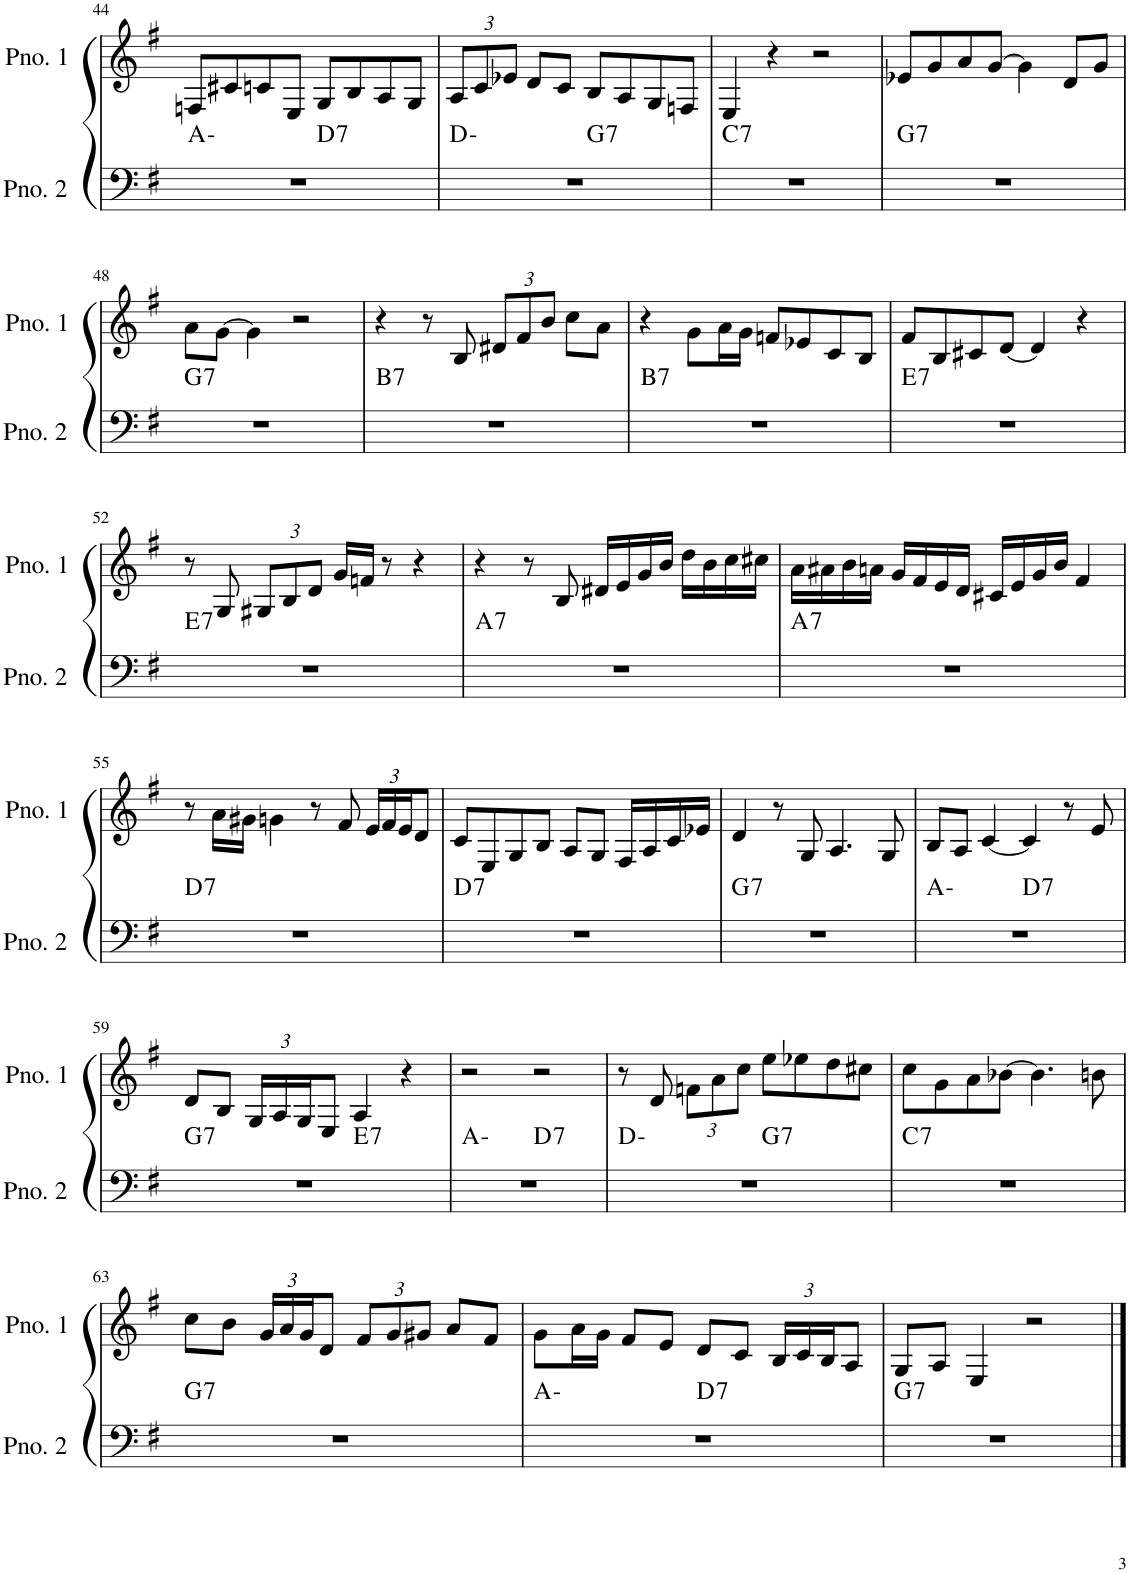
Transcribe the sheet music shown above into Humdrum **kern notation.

**kern	**harte	**kern
*part2	*part2	*part1
*staff2	*	*staff1
*I"ピアノ 2	*	*I"ピアノ 1
!!LO:PB:g=z
*clefF4	*	*clefG2
*k[f#]	*	*k[f#]
*M4/4	*	*M4/4
=44	=44	=44
*^	*	*
1r	2ryy	A:min	8Fn/L
.	.	.	8c#X/
.	.	.	8cn/
.	.	.	8E/J
!	!	!LO:H:kt=7	!
.	2ryy	D:7	8G/L
.	.	.	8B/
.	.	.	8A/
.	.	.	8G/J
=45	=45	=45	=45
*	*	*	*Xbrackettup
1r	2ryy	D:min	12A/L
.	.	.	12c/
.	.	.	12e-X/J
.	.	.	8d/L
.	.	.	8c/J
!	!	!LO:H:kt=7	!
.	2ryy	G:7	8B/L
.	.	.	8A/
.	.	.	8G/
.	.	.	8Fn/J
=46	=46	=46	=46
!	!	!LO:H:kt=7	!
*v	*v	*	*
1r	C:7	4E/
.	.	4r
.	.	2r
=47	=47	=47
!	!LO:H:kt=7	!
1r	G:7	8e-X/L
.	.	8g/
.	.	8a/
.	.	[8g/J
.	.	4g\]
.	.	8d/L
.	.	8g/J
!!LO:LB:g=z
=48	=48	=48
!	!LO:H:kt=7	!
1r	G:7	8a\L
.	.	[8g\J
.	.	4g\]
.	.	2r
=49	=49	=49
!	!LO:H:kt=7	!
1r	B:7	4r
.	.	8r
.	.	8B/
.	.	12d#X/L
.	.	12f#/
.	.	12b/J
.	.	8cc\L
.	.	8a\J
=50	=50	=50
!	!LO:H:kt=7	!
1r	B:7	4r
.	.	8g\L
.	.	16a\L
.	.	16g\JJ
.	.	8fn/L
.	.	8e-X/
.	.	8c/
.	.	8B/J
=51	=51	=51
!	!LO:H:kt=7	!
1r	E:7	8f#/L
.	.	8B/
.	.	8c#X/
.	.	[8d/J
.	.	4d/]
.	.	4r
!!LO:LB:g=z
=52	=52	=52
!	!LO:H:kt=7	!
1r	E:7	8r
.	.	8G/
.	.	12G#X/L
.	.	12B/
.	.	12d/J
.	.	16g/LL
.	.	16fn/JJ
.	.	8r
.	.	4r
=53	=53	=53
!	!LO:H:kt=7	!
1r	A:7	4r
.	.	8r
.	.	8B/
.	.	16d#X/LL
.	.	16e/
.	.	16g/
.	.	16b/JJ
.	.	16dd\LL
.	.	16b\
.	.	16cc\
.	.	16cc#X\JJ
=54	=54	=54
!	!LO:H:kt=7	!
1r	A:7	16a\LL
.	.	16a#X\
.	.	16b\
.	.	16an\JJ
.	.	16g/LL
.	.	16f#/
.	.	16e/
.	.	16d/JJ
.	.	16c#X/LL
.	.	16e/
.	.	16g/
.	.	16b/JJ
.	.	4f#/
!!LO:LB:g=z
=55	=55	=55
!	!LO:H:kt=7	!
1r	D:7	8r
.	.	16a\LL
.	.	16g#X\JJ
.	.	4gn\
.	.	8r
.	.	8f#/
.	.	24e/LL
.	.	24f#/
.	.	24e/J
.	.	8d/J
=56	=56	=56
!	!LO:H:kt=7	!
1r	D:7	8c/L
.	.	8E/
.	.	8G/
.	.	8B/J
.	.	8A/L
.	.	8G/J
.	.	16F#/LL
.	.	16A/
.	.	16c/
.	.	16e-X/JJ
=57	=57	=57
!	!LO:H:kt=7	!
1r	G:7	4d/
.	.	8r
.	.	8G/
.	.	4.A/
.	.	8G/
=58	=58	=58
*^	*	*
1r	2ryy	A:min	8B/L
.	.	.	8A/J
.	.	.	[4c/
!	!	!LO:H:kt=7	!
.	2ryy	D:7	4c/]
.	.	.	8r
.	.	.	8e/
!!LO:LB:g=z
=59	=59	=59	=59
!	!	!LO:H:kt=7	!
1r	2ryy	G:7	8d/L
.	.	.	8B/J
.	.	.	24G/LL
.	.	.	24A/
.	.	.	24G/J
.	.	.	8E/J
!	!	!LO:H:kt=7	!
.	2ryy	E:7	4A/
.	.	.	4r
=60	=60	=60	=60
1r	2ryy	A:min	2r
!	!	!LO:H:kt=7	!
.	2ryy	D:7	2r
=61	=61	=61	=61
1r	2ryy	D:min	8r
.	.	.	8d/
.	.	.	12fn\L
.	.	.	12a\
.	.	.	12cc\J
!	!	!LO:H:kt=7	!
.	2ryy	G:7	8ee\L
.	.	.	8ee-X\
.	.	.	8dd\
.	.	.	8cc#X\J
=62	=62	=62	=62
!	!	!LO:H:kt=7	!
*v	*v	*	*
1r	C:7	8cc\L
.	.	8g\
.	.	8a\
.	.	[8b-X\J
.	.	4.b-\]
.	.	8bn\
!!LO:LB:g=z
=63	=63	=63
!	!LO:H:kt=7	!
1r	G:7	8cc\L
.	.	8b\J
.	.	24g/LL
.	.	24a/
.	.	24g/J
.	.	8d/J
.	.	12f#/L
.	.	12g/
.	.	12g#X/J
.	.	8a/L
.	.	8f#/J
=64	=64	=64
*^	*	*
1r	2ryy	A:min	8g\L
.	.	.	16a\L
.	.	.	16g\JJ
.	.	.	8f#/L
.	.	.	8e/J
!	!	!LO:H:kt=7	!
.	2ryy	D:7	8d/L
.	.	.	8c/J
.	.	.	24B/LL
.	.	.	24c/
.	.	.	24B/J
.	.	.	8A/J
=65	=65	=65	=65
!	!	!LO:H:kt=7	!
*v	*v	*	*
1r	G:7	8G/L
.	.	8A/J
.	.	4E/
.	.	2r
==	==	==
*-	*-	*-
